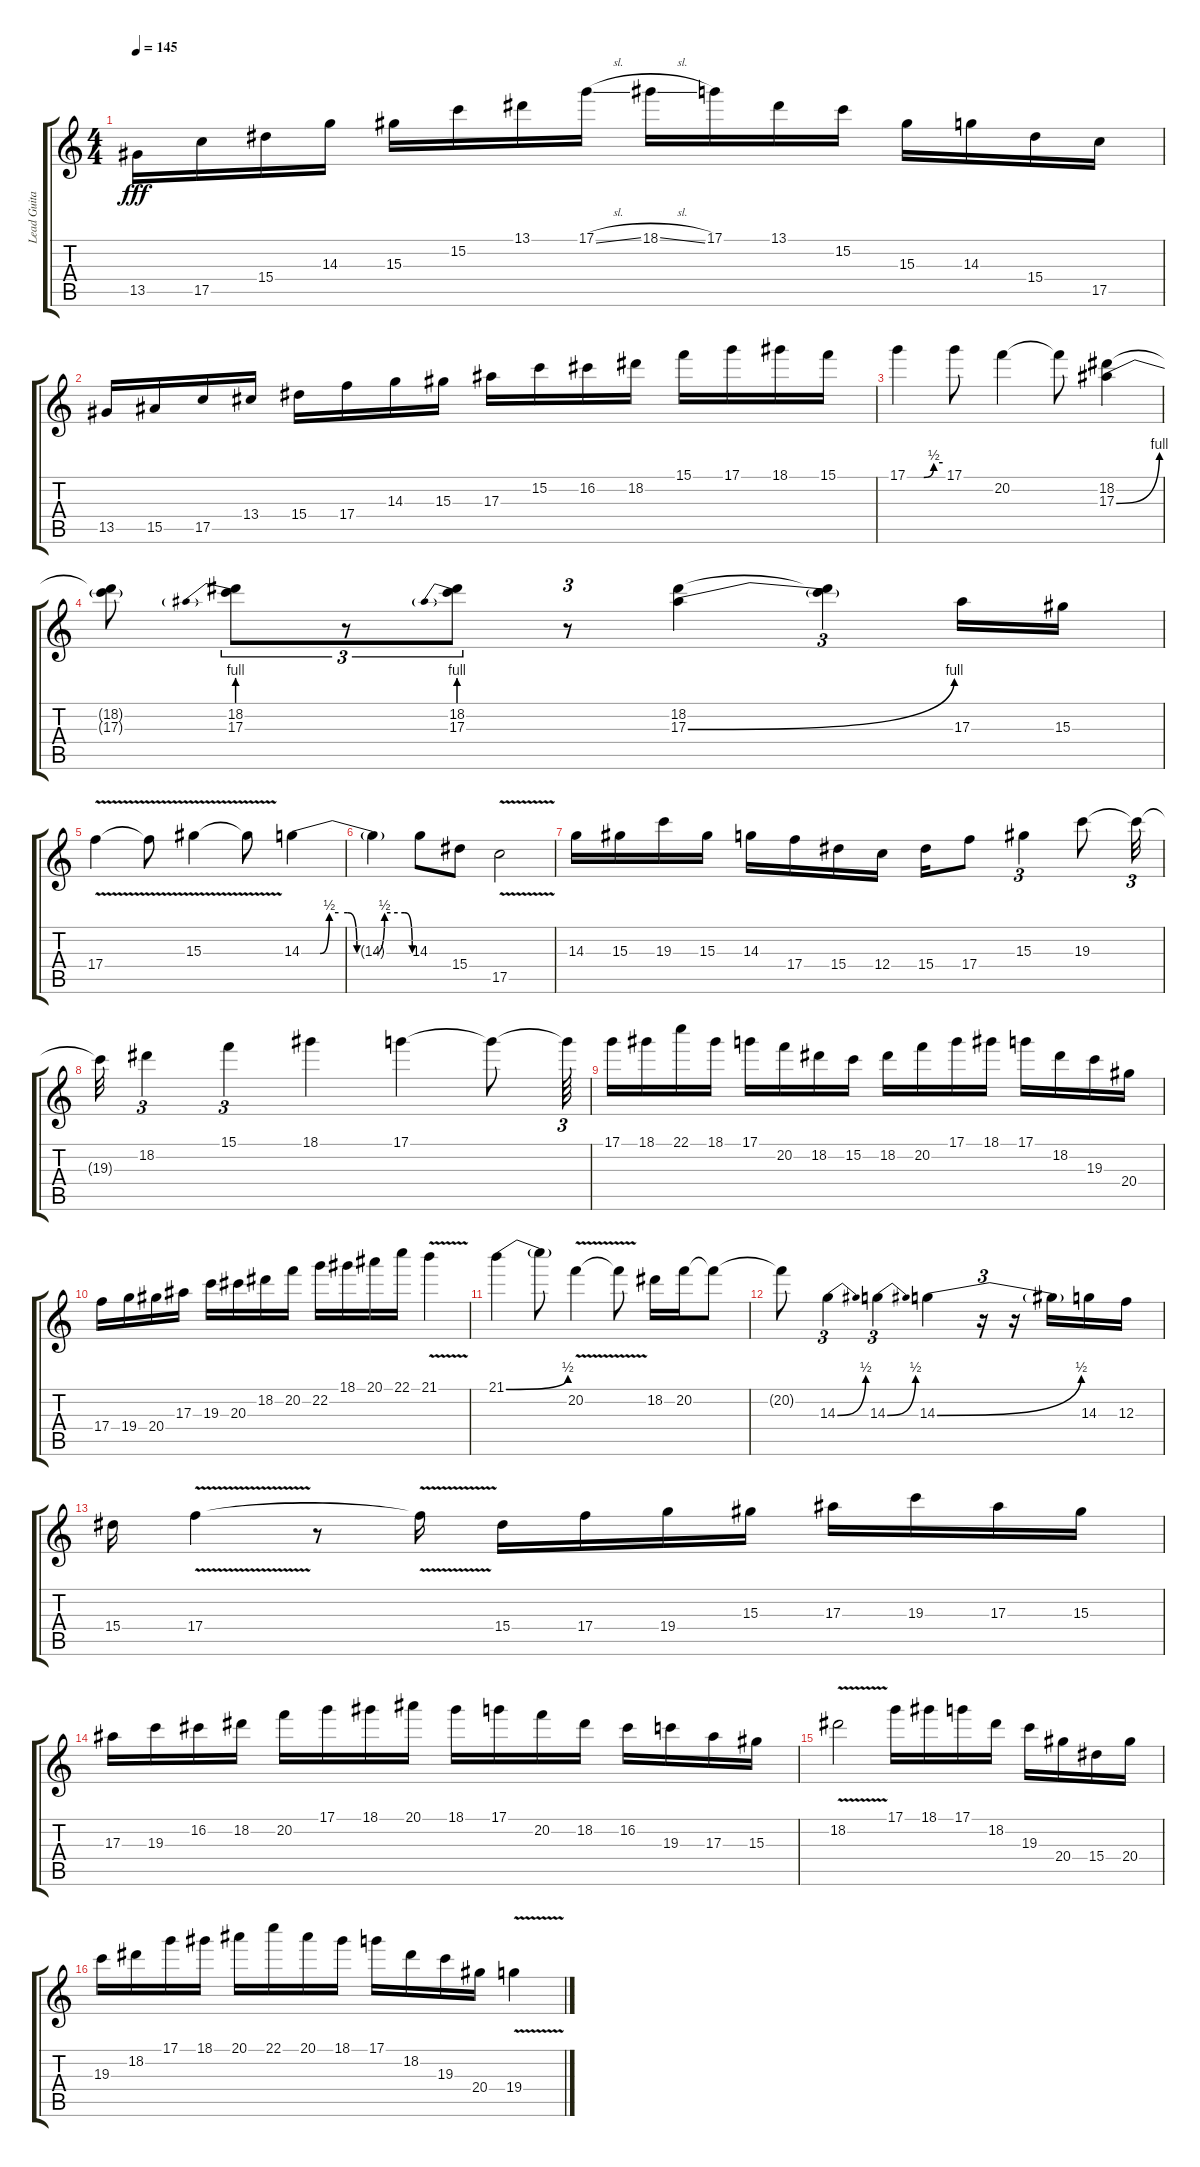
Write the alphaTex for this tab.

\track ("Lead Guitar" "Lead Guita") {instrument overdrivenguitar}
\staff {score tabs}
\tuning (D4 A3 F3 C3 G2 C2) {hide}
\ts (4 4)
\tempo 145
\clef g2
\ks c
13.5.16{dy fff} 17.5.16 15.4.16 14.3.16 15.3.16 15.2.16 13.1.16 17.1{sl}.16 18.1{sl}.16 17.1.16 13.1.16 15.2.16 15.3.16 14.3.16 15.4.16 17.5.16 |
13.5.16 15.5.16 17.5.16 13.4.16 15.4.16 17.4.16 14.3.16 15.3.16 17.3.16 15.2.16 16.2.16 18.2.16 15.1.16 17.1.16 18.1.16 15.1.16 |
17.1{be (custom 0 0 28 0 45 2 60 2)}.4 17.1.8 20.2.4 20.2{t}.8 (18.2 17.3{be (bend 0 0 60 4)}).4 |
(18.2{t} 17.3{t}).8 (18.2 17.3{be (prebend 0 4 60 4)}).8{tu (3 2)} r.8{tu (3 2)} (18.2 17.3{be (prebend 0 4 60 4)}).8{tu (3 2)} r.8{tu (3 2)} (18.2 17.3{be (bend 0 0 60 4)}).4 (18.2{t} 17.3{t}).4{tu (3 2)} 17.3.16 15.3.16 |
17.4{v}.4 17.4{t}.8 15.3{v}.4 15.3{t}.8 14.3{be (custom 0 0 10 0 15 2 20 2 25 2 30 0 39 0 45 2 56 2 60 0)}.4 |
14.3{t}.4 14.3.8 15.4.8 17.5{v}.2 |
14.3.16 15.3.16 19.3.16 15.3.16 14.3.16 17.4.16 15.4.16 12.4.16 15.4.16 17.4.8 15.3.4{tu (3 2)} 19.3.8 19.3{t}.32{tu (3 2)} |
19.3{t}.32 18.2.4{tu (3 2)} 15.1.4{tu (3 2)} 18.1.4 17.1.4 17.1{t}.8 17.1{t}.64{tu (3 2)} |
17.1.16 18.1.16 22.1.16 18.1.16 17.1.16 20.2.16 18.2.16 15.2.16 18.2.16 20.2.16 17.1.16 18.1.16 17.1.16 18.2.16 19.3.16 20.4.16 |
17.4.16 19.4.16 20.4.16 17.3.16 19.3.16 20.3.16 18.2.16 20.2.16 22.2.16 18.1.16 20.1.16 22.1.16 21.1{v}.4 |
21.1{be (bend 0 0 60 2)}.4 21.1{t}.8 20.2{v}.4 20.2{t}.8 18.2.16 20.2.16 20.2{t}.8 |
20.2{t}.8 14.3{be (bend 0 0 60 2)}.4{tu (3 2)} 14.3{be (bend 0 0 60 2)}.4{tu (3 2)} 14.3{be (bend 0 0 60 2)}.4 r.16{tu (3 2)} r.16 14.3{t}.16 14.3.16 12.3.16 |
15.4.16 17.4{v}.4 r.8 17.4{t}.16 15.4.16 17.4.16 19.4.16 15.3.16 17.3.16 19.3.16 17.3.16 15.3.16 |
17.3.16 19.3.16 16.2.16 18.2.16 20.2.16 17.1.16 18.1.16 20.1.16 18.1.16 17.1.16 20.2.16 18.2.16 16.2.16 19.3.16 17.3.16 15.3.16 |
18.2{v}.2 17.1.16 18.1.16 17.1.16 18.2.16 19.3.16 20.4.16 15.4.16 20.4.16 |
19.3.16 18.2.16 17.1.16 18.1.16 20.1.16 22.1.16 20.1.16 18.1.16 17.1.16 18.2.16 19.3.16 20.4.16 19.4{v}.4
